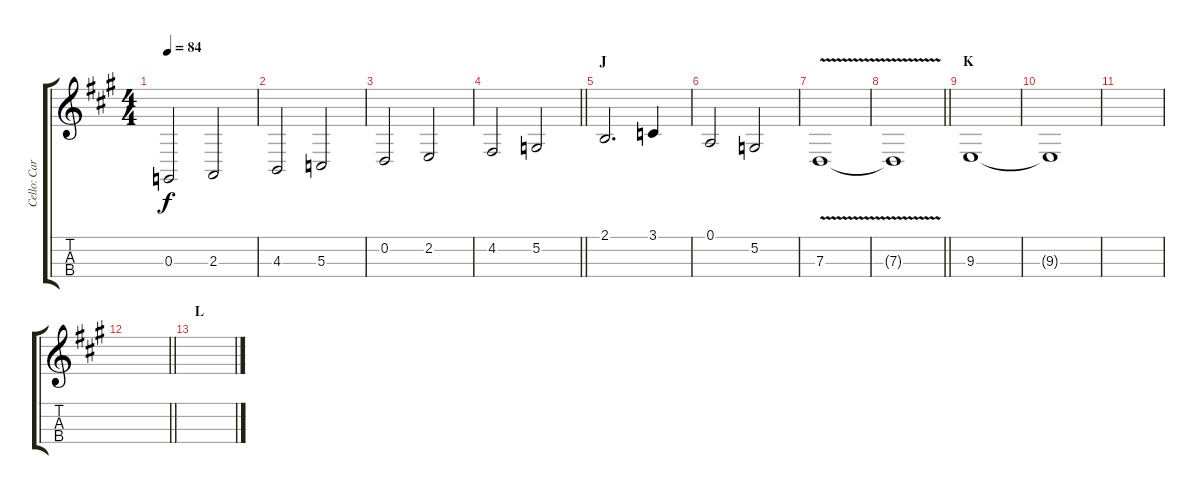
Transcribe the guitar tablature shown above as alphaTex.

\track ("Cello: Caroline Dale" "Cello: Car") {instrument cello}
\staff {score tabs}
\tuning (A3 D3 G2 C2) {hide}
\ts (4 4)
\tempo 84
\clef g2
\ks a
0.3.2{dy f} 2.3.2 |
4.3.2 5.3.2 |
0.2.2 2.2.2 |
\barLineRight lightlight
4.2.2 5.2.2 |
\section ("" "J")
2.1.2{d} 3.1.4 |
0.1.2 5.2.2 |
7.3{v}.1 |
\barLineRight lightlight
7.3{t}.1 |
\section ("" "K")
9.3.1 |
9.3{t}.1 |
|
\barLineRight lightlight
|
\section ("" "L")
